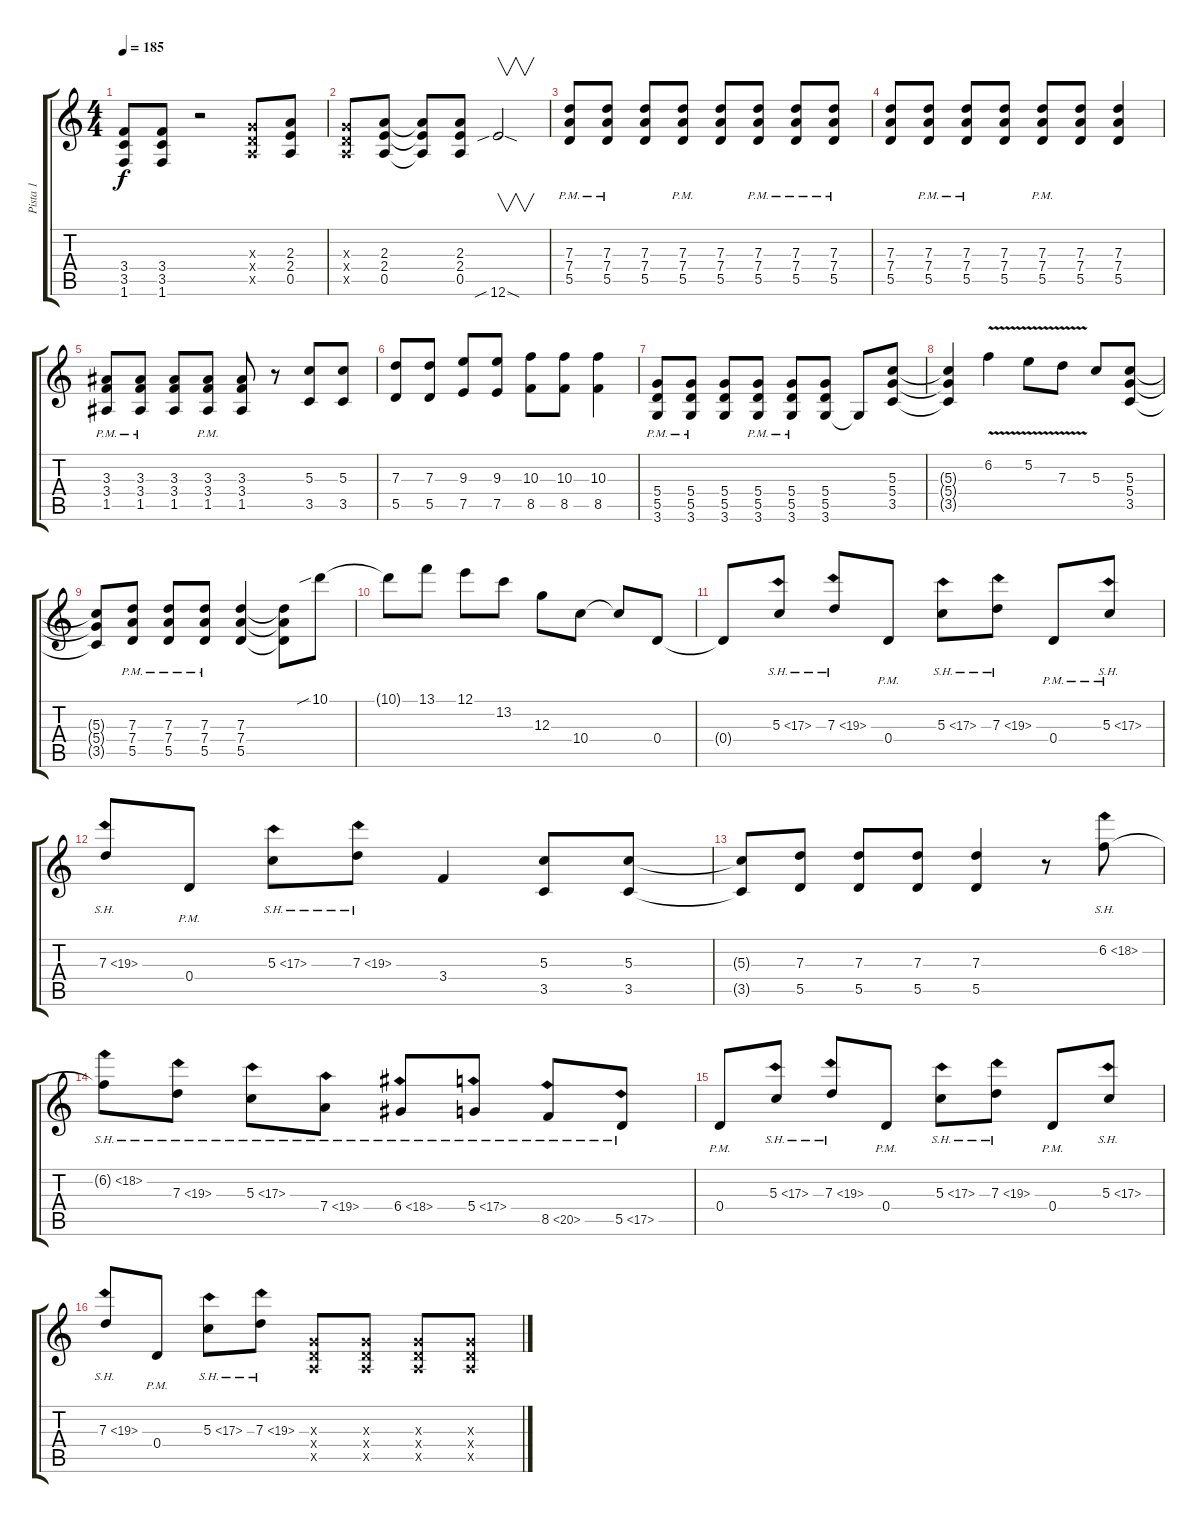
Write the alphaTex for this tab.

\track ("Pista 1" "Pista 1") {instrument distortionguitar}
\staff {score tabs}
\tuning (E4 B3 G3 D3 A2 E2) {hide}
\ts (4 4)
\tempo 185
\clef g2
\ks c
(3.4 3.5 1.6).8{dy f} (3.4 3.5 1.6).8 r.2 (0.3{x} 0.4{x} 0.5{x}).8 (2.3 2.4 0.5).8 |
(0.3{x} 0.4{x} 0.5{x}).8 (2.3 2.4 0.5).8 (2.3{t} 2.4{t} 0.5{t}).8 (2.3 2.4 0.5).8 12.6{sib sod}.2{v} |
(7.3{pm} 7.4{pm} 5.5{pm}).8 (7.3{pm} 7.4{pm} 5.5{pm}).8 (7.3 7.4 5.5).8 (7.3{pm} 7.4{pm} 5.5{pm}).8 (7.3 7.4 5.5).8 (7.3{pm} 7.4{pm} 5.5{pm}).8 (7.3{pm} 7.4{pm} 5.5{pm}).8 (7.3{pm} 7.4{pm} 5.5).8 |
(7.3 7.4 5.5).8 (7.3{pm} 7.4{pm} 5.5{pm}).8 (7.3{pm} 7.4{pm} 5.5{pm}).8 (7.3 7.4 5.5).8 (7.3{pm} 7.4{pm} 5.5{pm}).8 (7.3 7.4 5.5).8 (7.3 7.4 5.5).4 |
(3.3{pm} 3.4{pm} 1.5{pm}).8 (3.3{pm} 3.4{pm} 1.5{pm}).8 (3.3 3.4 1.5).8 (3.3{pm} 3.4{pm} 1.5{pm}).8 (3.3 3.4 1.5).8 r.8 (5.3 3.5).8 (5.3 3.5).8 |
(7.3 5.5).8 (7.3 5.5).8 (9.3 7.5).8 (9.3 7.5).8 (10.3 8.5).8 (10.3 8.5).8 (10.3 8.5).4 |
(5.4{pm} 5.5{pm} 3.6{pm}).8 (5.4{pm} 5.5{pm} 3.6{pm}).8 (5.4 5.5 3.6).8 (5.4{pm} 5.5{pm} 3.6{pm}).8 (5.4{pm} 5.5{pm} 3.6{pm}).8 (5.4 5.5 3.6).8 3.6{t}.8 (5.3 5.4 3.5).8 |
(5.3{t} 5.4{t} 3.5{t}).4 6.2{v}.4 5.2{v}.8 7.3{v}.8 5.3.8 (5.3 5.4 3.5).8 |
(5.3{t} 5.4{t} 3.5{t}).8 (7.3{pm} 7.4{pm} 5.5{pm}).8 (7.3{pm} 7.4{pm} 5.5).8 (7.3{pm} 7.4{pm} 5.5{pm}).8 (7.3 7.4 5.5).4 (7.3{t} 7.4{t} 5.5{t}).8 10.1{sib}.8 |
10.1{t}.8 13.1.8 12.1.8 13.2.8 12.3.8 10.4.8 10.4{t}.8 0.4.8 |
0.4{t}.8 5.3{sh 12}.8 7.3{sh 12}.8 0.4{pm}.8 5.3{sh 12}.8 7.3{sh 12}.8 0.4{pm}.8 5.3{sh 12 pm}.8 |
7.3{sh 12}.8 0.4{pm}.8 5.3{sh 12}.8 7.3{sh 12}.8 3.4.4 (5.3 3.5).8 (5.3 3.5).8 |
(5.3{t} 3.5{t}).8 (7.3 5.5).8 (7.3 5.5).8 (7.3 5.5).8 (7.3 5.5).4 r.8 6.2{sh 12}.8 |
6.2{sh 12 t}.8 7.3{sh 12}.8 5.3{sh 12}.8 7.4{sh 12}.8 6.4{sh 12}.8 5.4{sh 12}.8 8.5{sh 12}.8 5.5{sh 12}.8 |
0.4{pm}.8 5.3{sh 12}.8 7.3{sh 12}.8 0.4{pm}.8 5.3{sh 12}.8 7.3{sh 12}.8 0.4{pm}.8 5.3{sh 12}.8 |
7.3{sh 12}.8 0.4{pm}.8 5.3{sh 12}.8 7.3{sh 12}.8 (0.3{x} 0.4{x} 0.5{x}).8 (0.3{x} 0.4{x} 0.5{x}).8 (0.3{x} 0.4{x} 0.5{x}).8 (0.3{x} 0.4{x} 0.5{x}).8
